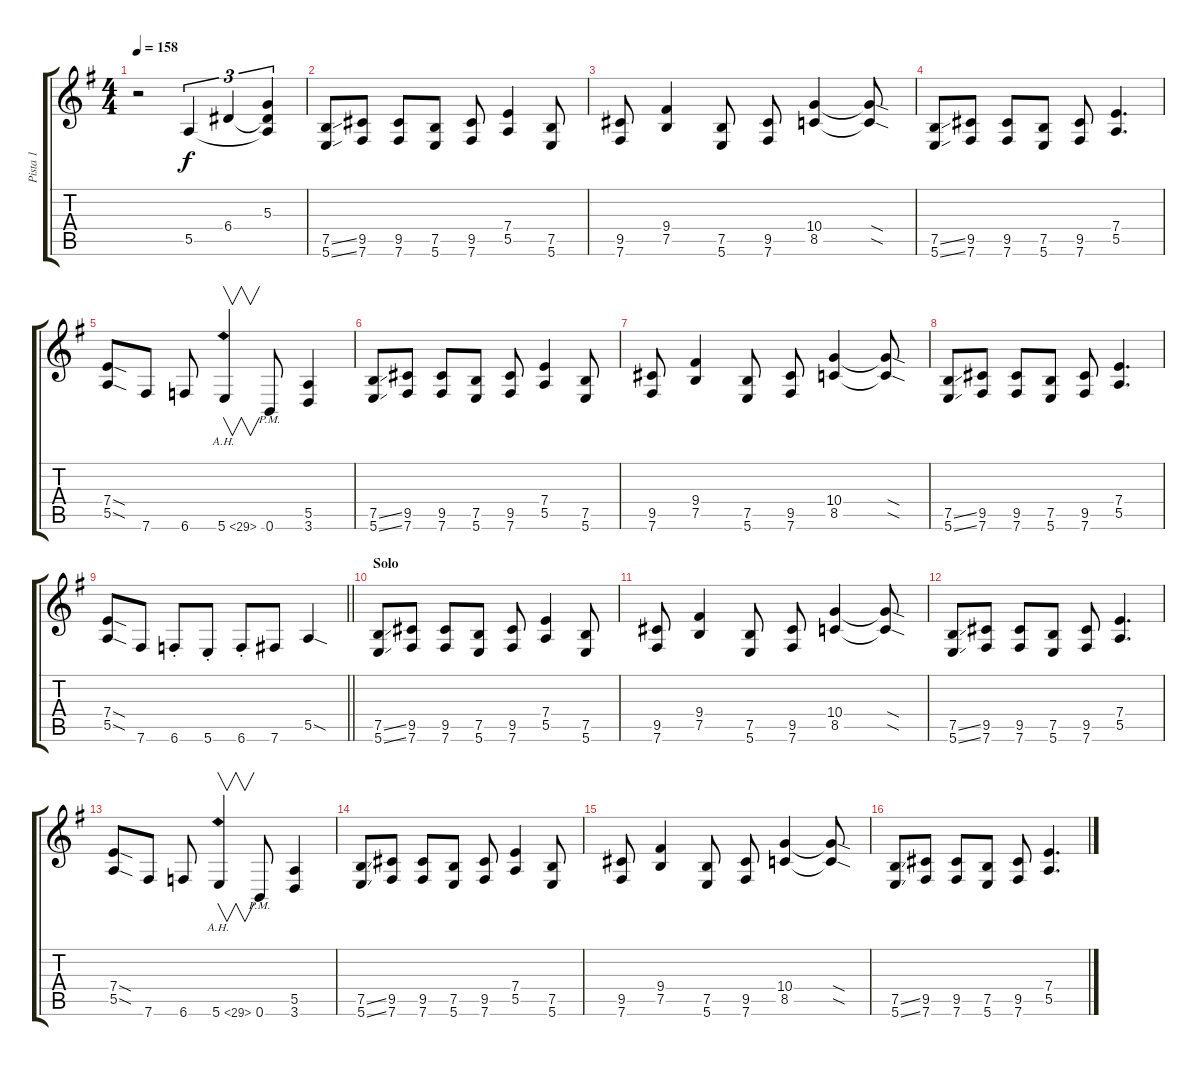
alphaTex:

\track ("Pista 1" "Pista 1") {instrument distortionguitar}
\staff {score tabs}
\tuning (B3 Gb3 D3 A2 E2 B1) {hide}
\ts (4 4)
\tempo 158
\clef g2
\ks g
r.2{dy f} 5.5.4{tu (3 2)} 6.4.4{tu (3 2)} (5.3 6.4{t} 5.5{t}).4{tu (3 2)} |
(7.5{ss} 5.6{ss}).8 (9.5 7.6).8 (9.5 7.6).8 (7.5 5.6).8 (9.5 7.6).8 (7.4 5.5).4 (7.5 5.6).8 |
(9.5 7.6).8 (9.4 7.5).4 (7.5 5.6).8 (9.5 7.6).8 (10.4 8.5).4 (10.4{sod t} 8.5{sod t}).8 |
(7.5{ss} 5.6{ss}).8 (9.5 7.6).8 (9.5 7.6).8 (7.5 5.6).8 (9.5 7.6).8 (7.4 5.5).4{d} |
(7.4{sod} 5.5{sod}).8 7.6.8 6.6.8 5.6{ah 24}.4{v} 0.6{pm}.8 (5.5 3.6).4 |
(7.5{ss} 5.6{ss}).8 (9.5 7.6).8 (9.5 7.6).8 (7.5 5.6).8 (9.5 7.6).8 (7.4 5.5).4 (7.5 5.6).8 |
(9.5 7.6).8 (9.4 7.5).4 (7.5 5.6).8 (9.5 7.6).8 (10.4 8.5).4 (10.4{sod t} 8.5{sod t}).8 |
(7.5{ss} 5.6{ss}).8 (9.5 7.6).8 (9.5 7.6).8 (7.5 5.6).8 (9.5 7.6).8 (7.4 5.5).4{d} |
\barLineRight lightlight
(7.4{sod} 5.5{sod}).8 7.6.8 6.6{st}.8 5.6{st}.8 6.6{st}.8 7.6.8 5.5{sod}.4 |
\section ("" "Solo")
(7.5{ss} 5.6{ss}).8 (9.5 7.6).8 (9.5 7.6).8 (7.5 5.6).8 (9.5 7.6).8 (7.4 5.5).4 (7.5 5.6).8 |
(9.5 7.6).8 (9.4 7.5).4 (7.5 5.6).8 (9.5 7.6).8 (10.4 8.5).4 (10.4{sod t} 8.5{sod t}).8 |
(7.5{ss} 5.6{ss}).8 (9.5 7.6).8 (9.5 7.6).8 (7.5 5.6).8 (9.5 7.6).8 (7.4 5.5).4{d} |
(7.4{sod} 5.5{sod}).8 7.6.8 6.6.8 5.6{ah 24}.4{v} 0.6{pm}.8 (5.5 3.6).4 |
(7.5{ss} 5.6{ss}).8 (9.5 7.6).8 (9.5 7.6).8 (7.5 5.6).8 (9.5 7.6).8 (7.4 5.5).4 (7.5 5.6).8 |
(9.5 7.6).8 (9.4 7.5).4 (7.5 5.6).8 (9.5 7.6).8 (10.4 8.5).4 (10.4{sod t} 8.5{sod t}).8 |
(7.5{ss} 5.6{ss}).8 (9.5 7.6).8 (9.5 7.6).8 (7.5 5.6).8 (9.5 7.6).8 (7.4 5.5).4{d}
